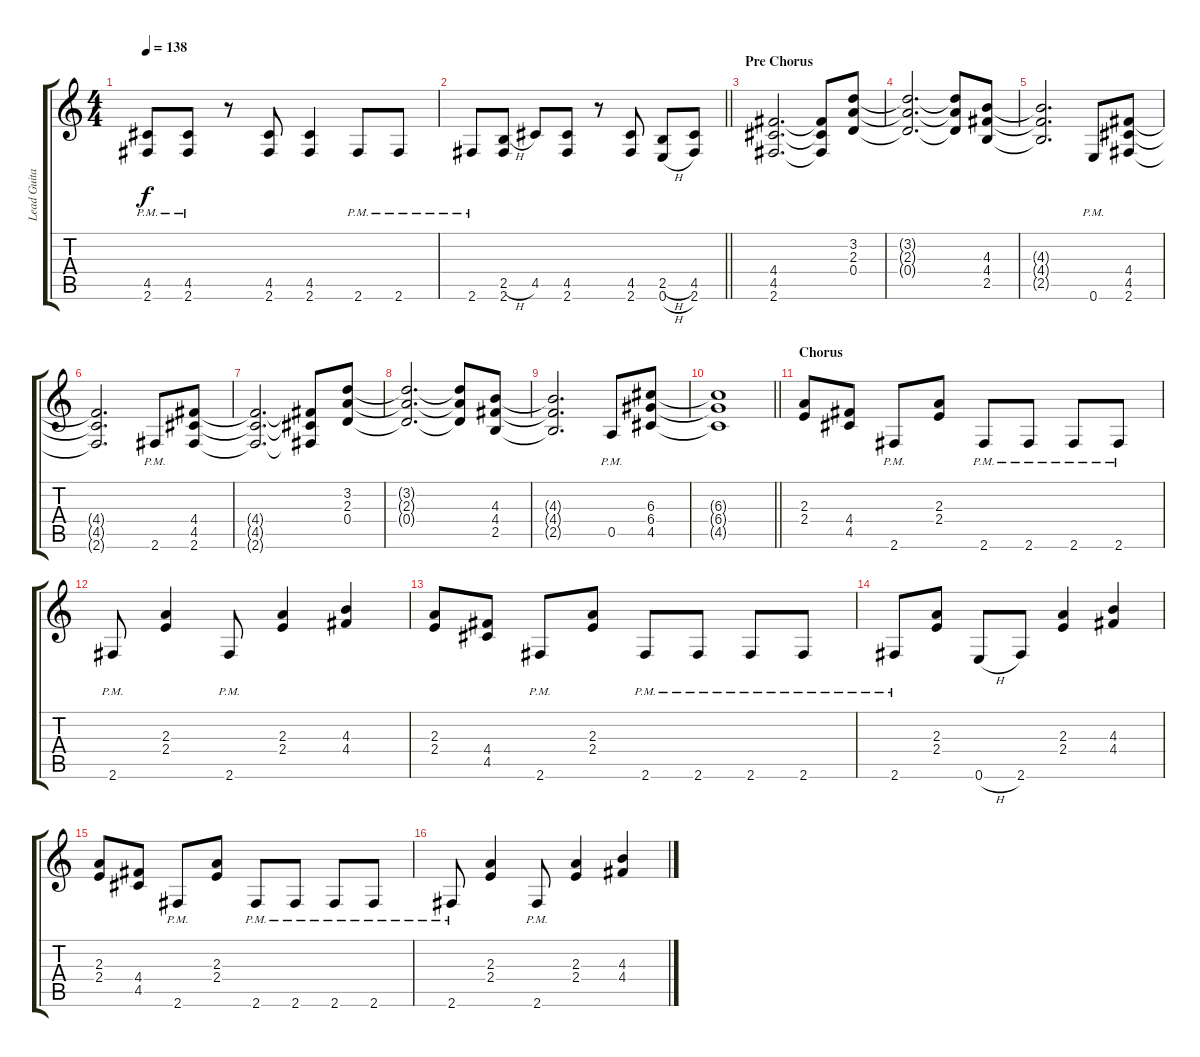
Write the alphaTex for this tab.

\track ("Lead Guitar (Glenn Tipton)" "Lead Guita") {instrument distortionguitar}
\staff {score tabs}
\tuning (E4 B3 G3 D3 A2 E2) {hide}
\ts (4 4)
\tempo 138
\clef g2
\ks c
(4.5{pm} 2.6{pm}).8{dy f} (4.5{pm} 2.6{pm}).8 r.8 (4.5 2.6).8 (4.5 2.6).4 2.6{pm}.8 2.6{pm}.8 |
\barLineRight lightlight
2.6{pm}.8 (2.5{h} 2.6).8 4.5.8 (4.5 2.6).8 r.8 (4.5 2.6).8 (2.5{h} 0.6{h}).8 (4.5 2.6).8 |
\section ("" "Pre Chorus")
(4.4 4.5 2.6).2{d} (4.4{t} 4.5{t} 2.6{t}).8 (3.2 2.3 0.4).8 |
(3.2{t} 2.3{t} 0.4{t}).2{d} (3.2{t} 2.3{t} 0.4{t}).8 (4.3 4.4 2.5).8 |
(4.3{t} 4.4{t} 2.5{t}).2{d} 0.6{pm}.8 (4.4 4.5 2.6).8 |
(4.4{t} 4.5{t} 2.6{t}).2{d} 2.6{pm}.8 (4.4 4.5 2.6).8 |
(4.4{t} 4.5{t} 2.6{t}).2{d} (4.4{t} 4.5{t} 2.6{t}).8 (3.2 2.3 0.4).8 |
(3.2{t} 2.3{t} 0.4{t}).2{d} (3.2{t} 2.3{t} 0.4{t}).8 (4.3 4.4 2.5).8 |
(4.3{t} 4.4{t} 2.5{t}).2{d} 0.5{pm}.8 (6.3 6.4 4.5).8 |
\barLineRight lightlight
(6.3{t} 6.4{t} 4.5{t}).1 |
\section ("" "Chorus")
(2.3 2.4).8 (4.4 4.5).8 2.6{pm}.8 (2.3 2.4).8 2.6{pm}.8 2.6{pm}.8 2.6{pm}.8 2.6{pm}.8 |
2.6{pm}.8 (2.3 2.4).4 2.6{pm}.8 (2.3 2.4).4 (4.3 4.4).4 |
(2.3 2.4).8 (4.4 4.5).8 2.6{pm}.8 (2.3 2.4).8 2.6{pm}.8 2.6{pm}.8 2.6{pm}.8 2.6{pm}.8 |
2.6{pm}.8 (2.3 2.4).8 0.6{h}.8 2.6.8 (2.3 2.4).4 (4.3 4.4).4 |
(2.3 2.4).8 (4.4 4.5).8 2.6{pm}.8 (2.3 2.4).8 2.6{pm}.8 2.6{pm}.8 2.6{pm}.8 2.6{pm}.8 |
2.6{pm}.8 (2.3 2.4).4 2.6{pm}.8 (2.3 2.4).4 (4.3 4.4).4
